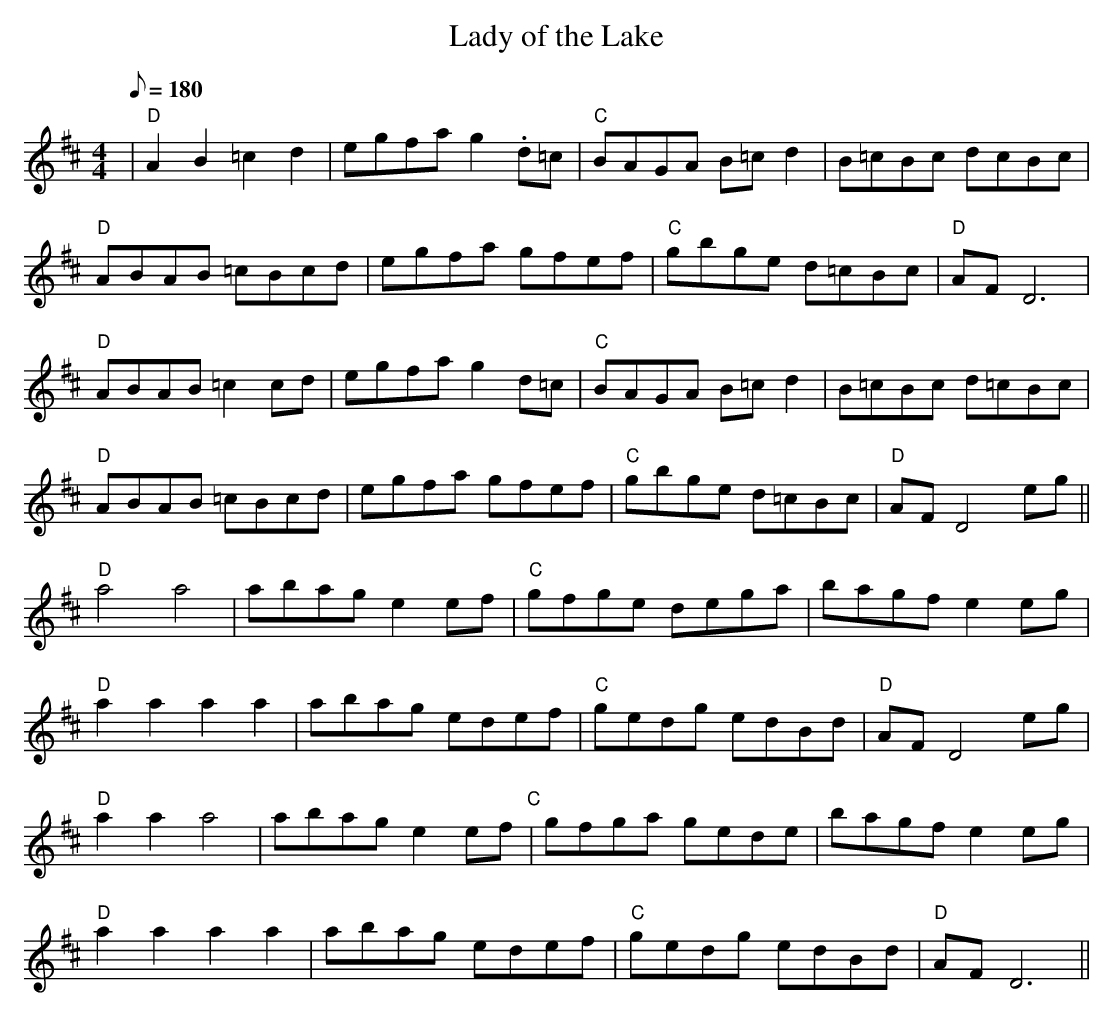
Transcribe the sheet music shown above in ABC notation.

X:1
T:Lady of the Lake
M:4/4
L:1/8
Q:180
K:D
|"D"A2 B2 =c2 d2|egfa g2. d=c|"C"BAGA B=c d2| B=cBc dcBc| !
"D" ABAB =cBcd|egfa gfef|"C" gbge d=cBc|"D"AF D6| !
"D"ABAB =c2 cd|egfa g2 d=c|"C" BAGA B=c d2|B=cBc d=cBc| !
"D"ABAB =cBcd| egfa gfef|"C"gbge d=cBc|"D"AF D4 eg || !
"D"a4 a4 |abag e2 ef|"C"gfge dega| bagf e2 eg| !
"D"a2 a2 a2 a2| abag edef|"C" gedg edBd|"D" AF D4 eg| !
"D"a2 a2 a4|abag e2 ef"C"|gfga gede|bagf e2 eg| !
"D"a2 a2 a2 a2|abag edef|"C"gedg edBd|"D" AF D6|| !
